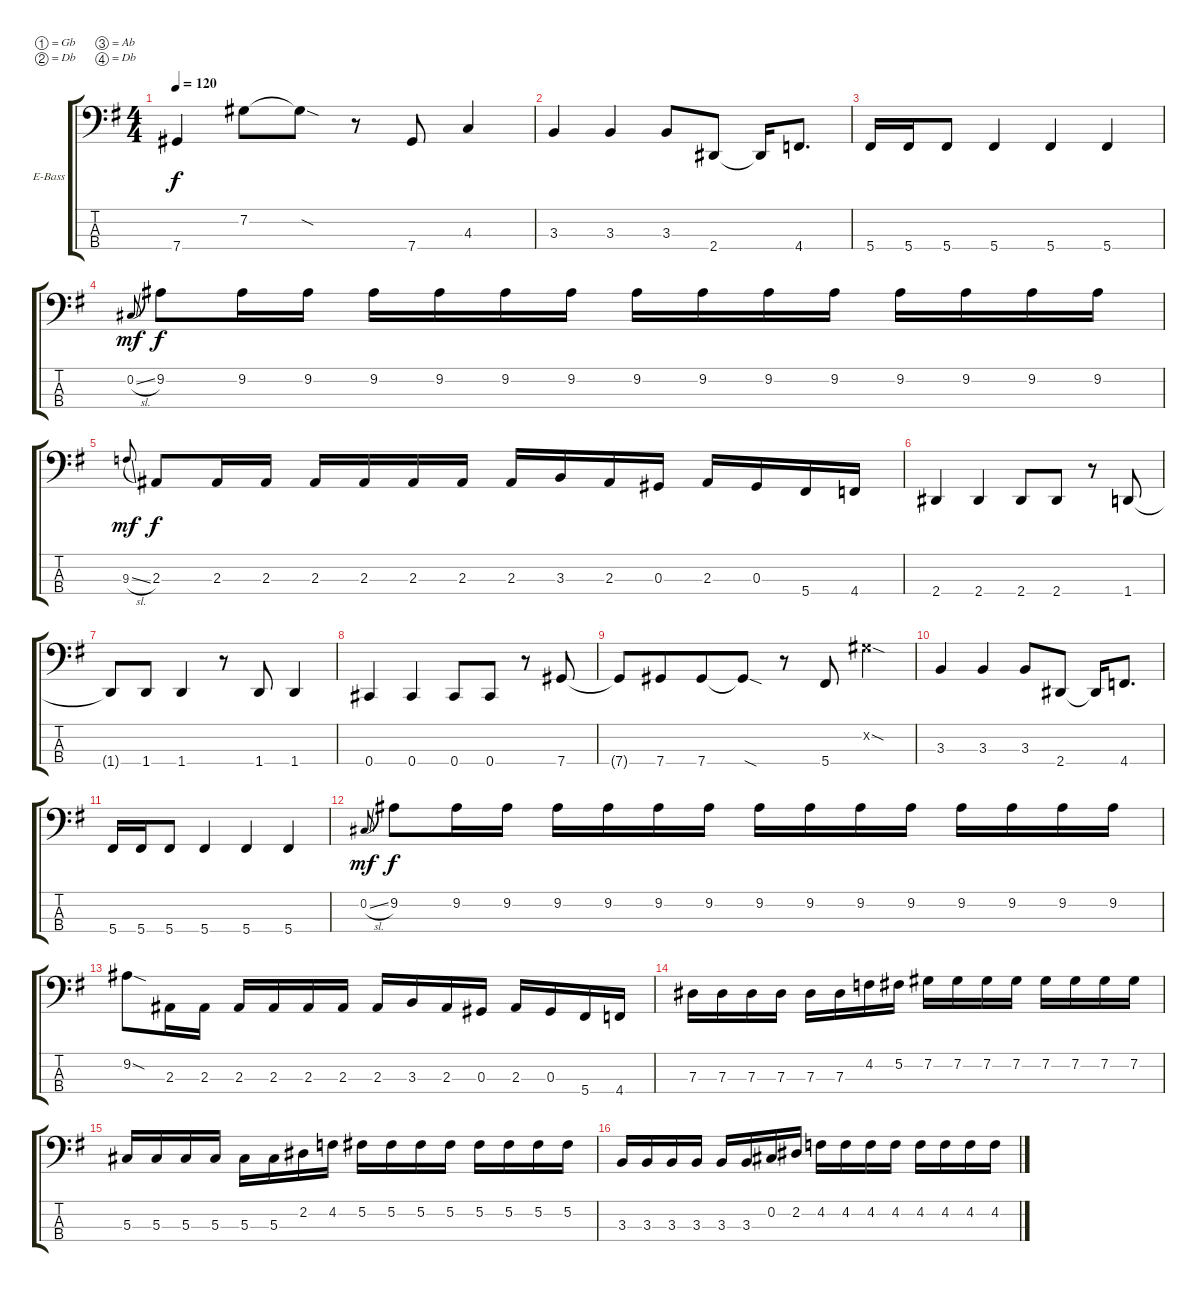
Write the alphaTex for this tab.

\bracketExtendMode groupsimilarinstruments
\firstSystemTrackNameOrientation horizontal
\otherSystemsTrackNameOrientation horizontal
\track ("Bass - Yngwie J. Malmsteen" "E-Bass") {instrument electricbassfinger}
\staff {score tabs}
\tuning (Gb2 Db2 Ab1 Db1)
\ts (4 4)
\tempo 120
\clef f4
\ks eminor
7.4{t}.4{dy f} 7.2.8 7.2{sod t}.8 r.8 7.4.8 4.3.4 |
3.3.4 3.3.4 3.3.8 2.4.8 2.4{t}.16 4.4.8{d} |
5.4.16 5.4.16 5.4.8 5.4.4 5.4.4 5.4.4 |
0.2{sl}.8{gr onbeat dy mf} 9.2.8{dy f} 9.2.16 9.2.16 9.2.16 9.2.16 9.2.16 9.2.16 9.2.16 9.2.16 9.2.16 9.2.16 9.2.16 9.2.16 9.2.16 9.2.16 |
9.3{sl}.8{gr onbeat dy mf} 2.3.8{dy f} 2.3.16 2.3.16 2.3.16 2.3.16 2.3.16 2.3.16 2.3.16 3.3.16 2.3.16 0.3.16 2.3.16 0.3.16 5.4.16 4.4.16 |
2.4.4 2.4.4 2.4.8 2.4.8 r.8 1.4.8 |
1.4{t}.8 1.4.8 1.4.4 r.8 1.4.8 1.4.4 |
0.4.4 0.4.4 0.4.8 0.4.8 r.8 7.4.8 |
7.4{t}.8 7.4.8{beam merge} 7.4.8 7.4{sod t}.8 r.8 5.4.8 7.2{sod x}.4 |
3.3.4 3.3.4 3.3.8 2.4.8 2.4{t}.16 4.4.8{d} |
5.4.16 5.4.16 5.4.8 5.4.4 5.4.4 5.4.4 |
0.2{sl}.8{gr onbeat dy mf} 9.2.8{dy f} 9.2.16 9.2.16 9.2.16 9.2.16 9.2.16 9.2.16 9.2.16 9.2.16 9.2.16 9.2.16 9.2.16 9.2.16 9.2.16 9.2.16 |
9.2{sod}.8 2.3.16 2.3.16 2.3.16 2.3.16 2.3.16 2.3.16 2.3.16 3.3.16 2.3.16 0.3.16 2.3.16 0.3.16 5.4.16 4.4.16 |
7.3.16 7.3.16 7.3.16 7.3.16 7.3.16 7.3.16 4.2.16 5.2.16 7.2.16 7.2.16 7.2.16 7.2.16 7.2.16 7.2.16 7.2.16 7.2.16 |
5.3.16 5.3.16 5.3.16 5.3.16 5.3.16 5.3.16 2.2.16 4.2.16 5.2.16 5.2.16 5.2.16 5.2.16 5.2.16 5.2.16 5.2.16 5.2.16 |
3.3.16 3.3.16 3.3.16 3.3.16 3.3.16 3.3.16 0.2.16 2.2.16 4.2.16 4.2.16 4.2.16 4.2.16 4.2.16 4.2.16 4.2.16 4.2.16
